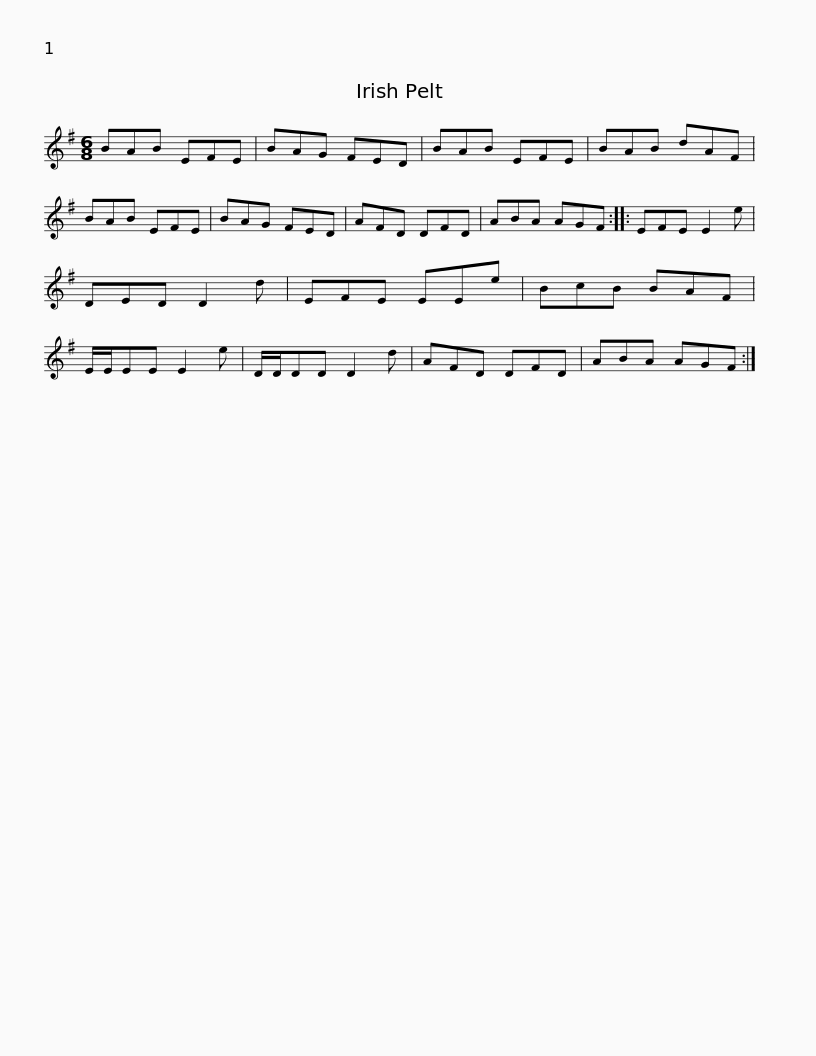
X:1
L:1/8
M:6/8
I:linebreak $
K:Emin
V:1 treble
V:1
 BAB EFE | BAG FED | BAB EFE | BAB dAF | BAB EFE | %5
 BAG FED | AFD DFD |$ ABA AGF :: EFE E2 e | DED D2 d | %10
 EFE EEe | BcB BAF | E/E/EE E2 e | D/D/DD D2 d |$ AFD DFD | %15
 ABA AGF :| %16
